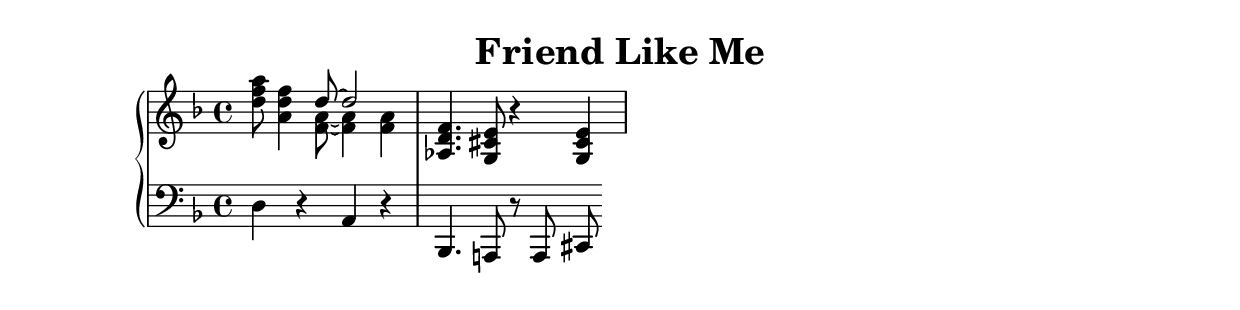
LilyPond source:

\version "2.18.2"
\header {
    title="Friend Like Me"
}

\new PianoStaff <<
    \new  Staff {
        \key f \major
        \time 4/4
        \relative c''{
            <d f a>8 <a d f>4 <<{ d8 ~ d2 } \\ { <f, a>8 ~ <f a>4 <f a>4 }>> |
        }
        \relative c'{
            <aes d f>4. <g cis e>8 r4 <g cis e>4 |
        }
    }
    \new Staff {
        \clef "bass"
        \key f \major
        \relative c{
            d4 r a r |
            bes,4. a!8 r a cis |
        }
    }
>>
